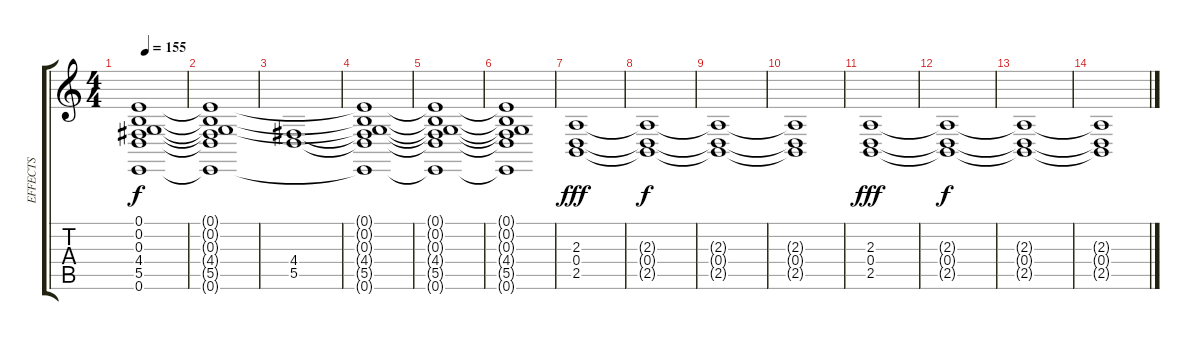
\track ("EFFECTS" "EFFECTS") {instrument fx6goblins}
\staff {score tabs}
\tuning (E4 B3 G3 D3 A2 E2) {hide}
\ts (4 4)
\tempo 155
\clef g2
\ks c
(0.1{t} 0.2{t} 0.3{t} 4.4{t} 5.5{t} 0.6{t}).1{dy f} |
(0.1{t} 0.2{t} 0.3{t} 4.4{t} 5.5{t} 0.6{t}).1 |
(4.4 5.5).1 |
(0.1{t} 0.2{t} 0.3{t} 4.4{t} 5.5{t} 0.6{t}).1 |
(0.1{t} 0.2{t} 0.3{t} 4.4{t} 5.5{t} 0.6{t}).1 |
(0.1{t} 0.2{t} 0.3{t} 4.4{t} 5.5{t} 0.6{t}).1 |
(2.3 0.4 2.5).1{dy fff balance 5} |
(2.3{t} 0.4{t} 2.5{t}).1{dy f} |
(2.3{t} 0.4{t} 2.5{t}).1 |
(2.3{t} 0.4{t} 2.5{t}).1 |
(2.3 0.4 2.5).1{dy fff balance 8} |
(2.3{t} 0.4{t} 2.5{t}).1{dy f} |
(2.3{t} 0.4{t} 2.5{t}).1 |
(2.3{t} 0.4{t} 2.5{t}).1
